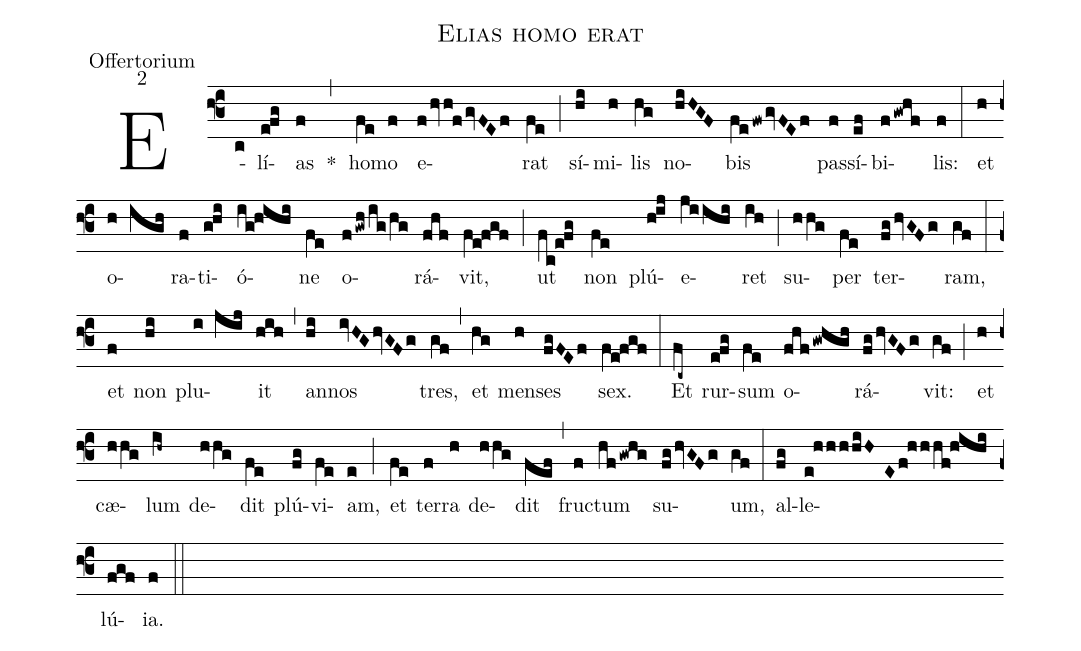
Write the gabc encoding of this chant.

name:Elias homo erat;
office-part:Offertorium;
mode:2;
%%
(f3) E(c)lí(efg)as(f) *(,) ho(fe)mo(f) e(fhvh!fgvFEf)rat(fe) (;) sí(hi)mi(h)lis(hg) no(hiHGF)bis(fefwgvFEf) pas(f)sí(ef)bi(fgwhf)lis:(f) (:) et(h) o(h igh)ra(f)ti(ghi)ó(ig!hihi)ne(fe) o(fgwhighV!g)rá(fhf)vit,(fe!fgf) (;) ut(fc!efg) non(fe) plú(hij)e(jiihi)ret(ih) (;) su(hhg)per(fe) ter(fghvGFg)ram,(gf) (:) et(f) non(hi) plu(i jij)it(hih) (,) an(hi)nos(ivHGhvGFg) tres,(gf) (,) et(hg) men(h)ses(fgFEf) sex.(fe!fgf) (:) Et(fc~) rur(efg)sum(fe) o(fhfgwhgh)rá(fghvGFg)vit: (gf) (;) et(h) cæ(hhg)lum(ih~) de(hhg)dit(fe) plú(fg)vi(fe)am,(e) (;) et(fe) ter(f)ra(h) de(hhg)dit(fef) (,) fru(f)ctum(hfgwhg) su(fghvGFg)um,(gf) (:) al(fg)le(e!hhhhiHEf!hhhf!hihi)lú(fgf)ia.(f) (::)
